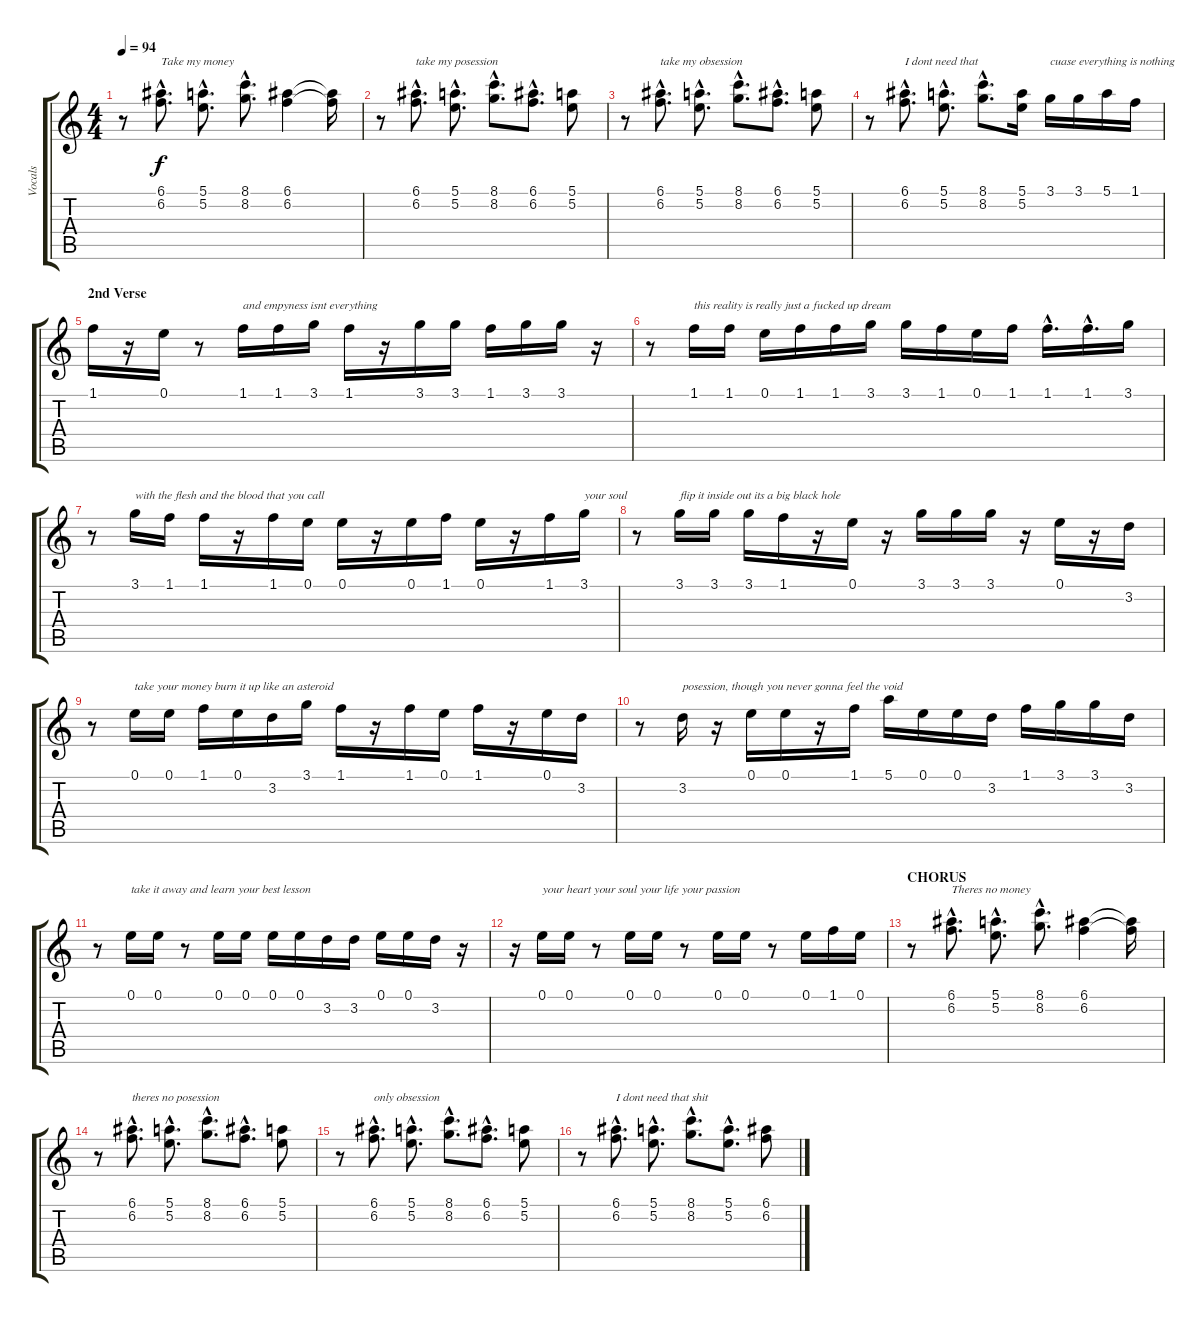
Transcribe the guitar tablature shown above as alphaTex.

\track ("Vocals" "Vocals") {instrument fretlessbass}
\staff {score tabs}
\tuning (E4 B3 G3 D3 A2 E2) {hide}
\ts (4 4)
\tempo 94
\clef g2
\ks c
r.8{dy f} (6.1{hac} 6.2{hac}).8{d txt "Take my money"} (5.1{hac} 5.2{hac}).8{d} (8.1{hac} 8.2{hac}).8{d} (6.1 6.2).4 (6.1{t} 6.2{t}).16 |
r.8 (6.1{hac} 6.2{hac}).8{d txt "take my posession"} (5.1{hac} 5.2{hac}).8{d} (8.1{hac} 8.2{hac}).8{d} (6.1{hac} 6.2{hac}).8{d} (5.1 5.2).8 |
r.8 (6.1{hac} 6.2{hac}).8{d txt "take my obsession"} (5.1{hac} 5.2{hac}).8{d} (8.1{hac} 8.2{hac}).8{d} (6.1{hac} 6.2{hac}).8{d} (5.1 5.2).8 |
r.8 (6.1{hac} 6.2{hac}).8{d txt "I dont need that"} (5.1{hac} 5.2{hac}).8{d} (8.1{hac} 8.2{hac}).8{d} (5.1 5.2).16 3.1.16{txt "cuase everything is nothing"} 3.1.16 5.1.16 1.1.16 |
\section ("" "2nd Verse")
1.1.16 r.16 0.1.16 r.8 1.1.16{txt "and empyness isnt everything"} 1.1.16 3.1.16 1.1.16 r.16 3.1.16 3.1.16 1.1.16 3.1.16 3.1.16 r.16 |
r.8 1.1.16{txt "this reality is really just a fucked up dream"} 1.1.16 0.1.16 1.1.16 1.1.16 3.1.16 3.1.16 1.1.16 0.1.16 1.1.16 1.1{hac}.16{d} 1.1{hac}.16{d} 3.1.16 |
r.8 3.1.16{txt "with the flesh and the blood that you call"} 1.1.16 1.1.16 r.16 1.1.16 0.1.16 0.1.16 r.16 0.1.16 1.1.16 0.1.16 r.16 1.1.16 3.1.16{txt "your soul"} |
r.8 3.1.16{txt "flip it inside out its a big black hole"} 3.1.16 3.1.16 1.1.16 r.16 0.1.16 r.16 3.1.16 3.1.16 3.1.16 r.16 0.1.16 r.16 3.2.16 |
r.8 0.1.16{txt "take your money burn it up like an asteroid"} 0.1.16 1.1.16 0.1.16 3.2.16 3.1.16 1.1.16 r.16 1.1.16 0.1.16 1.1.16 r.16 0.1.16 3.2.16 |
r.8 3.2.16{txt "posession, though you never gonna feel the void"} r.16 0.1.16 0.1.16 r.16 1.1.16 5.1.16 0.1.16 0.1.16 3.2.16 1.1.16 3.1.16 3.1.16 3.2.16 |
r.8 0.1.16{txt "take it away and learn your best lesson"} 0.1.16 r.8 0.1.16 0.1.16 0.1.16 0.1.16 3.2.16 3.2.16 0.1.16 0.1.16 3.2.16 r.16 |
r.16 0.1.16{txt "your heart your soul your life your passion "} 0.1.16 r.8 0.1.16 0.1.16 r.8 0.1.16 0.1.16 r.8 0.1.16 1.1.16 0.1.16 |
\section ("" "CHORUS")
r.8 (6.1{hac} 6.2{hac}).8{d txt "Theres no money"} (5.1{hac} 5.2{hac}).8{d} (8.1{hac} 8.2{hac}).8{d} (6.1 6.2).4 (6.1{t} 6.2{t}).16 |
r.8 (6.1{hac} 6.2{hac}).8{d txt "theres no posession"} (5.1{hac} 5.2{hac}).8{d} (8.1{hac} 8.2{hac}).8{d} (6.1{hac} 6.2{hac}).8{d} (5.1 5.2).8 |
r.8 (6.1{hac} 6.2{hac}).8{d txt "only obsession"} (5.1{hac} 5.2{hac}).8{d} (8.1{hac} 8.2{hac}).8{d} (6.1{hac} 6.2{hac}).8{d} (5.1 5.2).8 |
r.8 (6.1{hac} 6.2{hac}).8{d txt "I dont need that shit"} (5.1{hac} 5.2{hac}).8{d} (8.1{hac} 8.2{hac}).8{d} (5.1{hac} 5.2{hac}).8{d} (6.1 6.2).8
